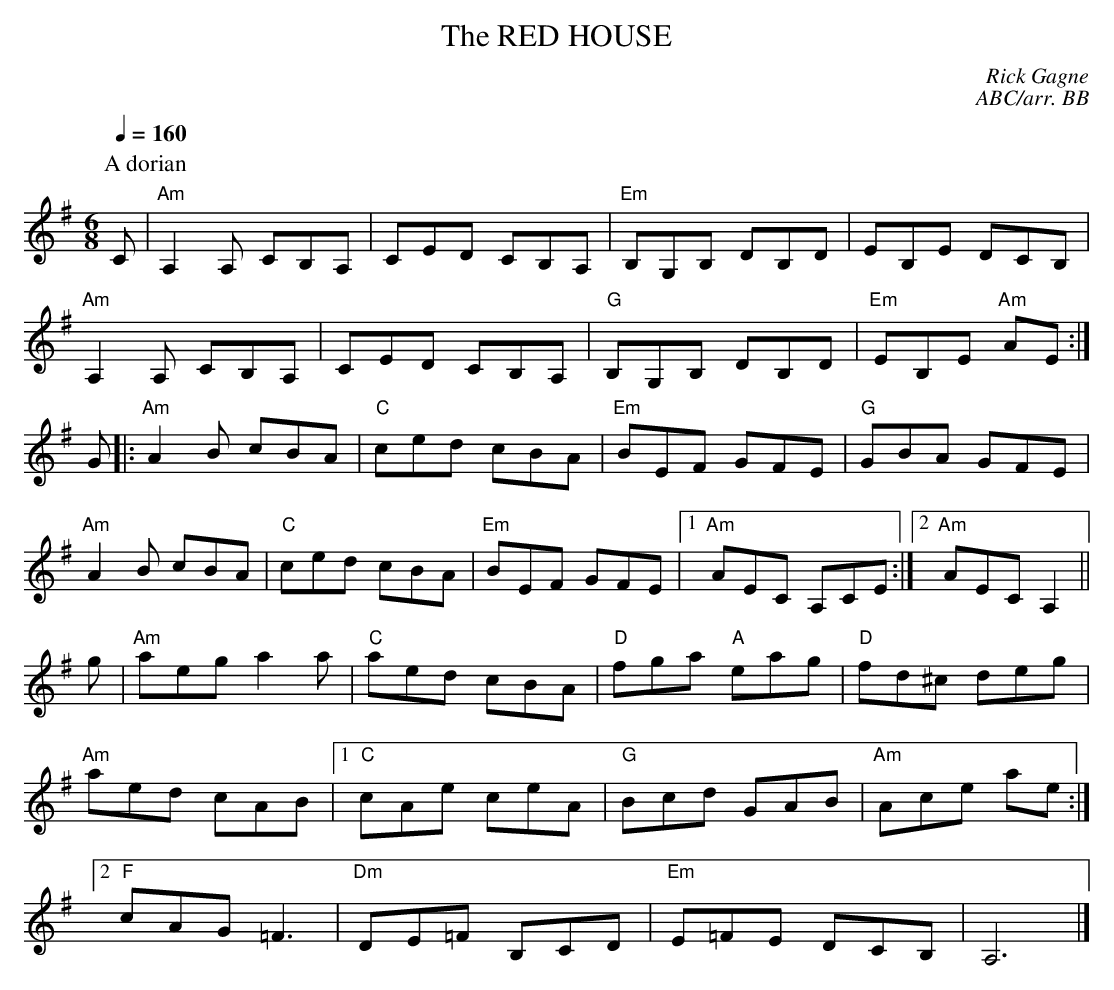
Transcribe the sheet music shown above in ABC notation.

X:1
T: RED HOUSE, The
C: Rick Gagne
C:ABC/arr. BB
Q:1/4=160
M: 6/8
K: G
P:A dorian
C|"Am"A,2A, CB,A, | CED CB,A, | "Em"B,G,B, DB,D | EB,E DCB, |
"Am"A,2A, CB,A, | CED CB,A, | "G"B,G,B, DB,D |"Em"EB,E "Am"AE :|
G|:"Am"A2B cBA | "C"ced cBA | "Em"BEF GFE | "G"GBA GFE |
"Am"A2B cBA | "C"ced cBA | "Em"BEF GFE |1 "Am"AEC A,CE :|2 "Am"AEC A,2 ||
g| "Am"aeg a2a | "C"aed cBA | "D"fga "A"eag | "D"fd^c deg |
"Am"aed cAB |1 "C"cAe ceA | "G"Bcd GAB | "Am"Ace ae :|
[2 "F"cAG =F3 | "Dm"DE=F B,CD | "Em"E=FE DCB, |A,6|]
